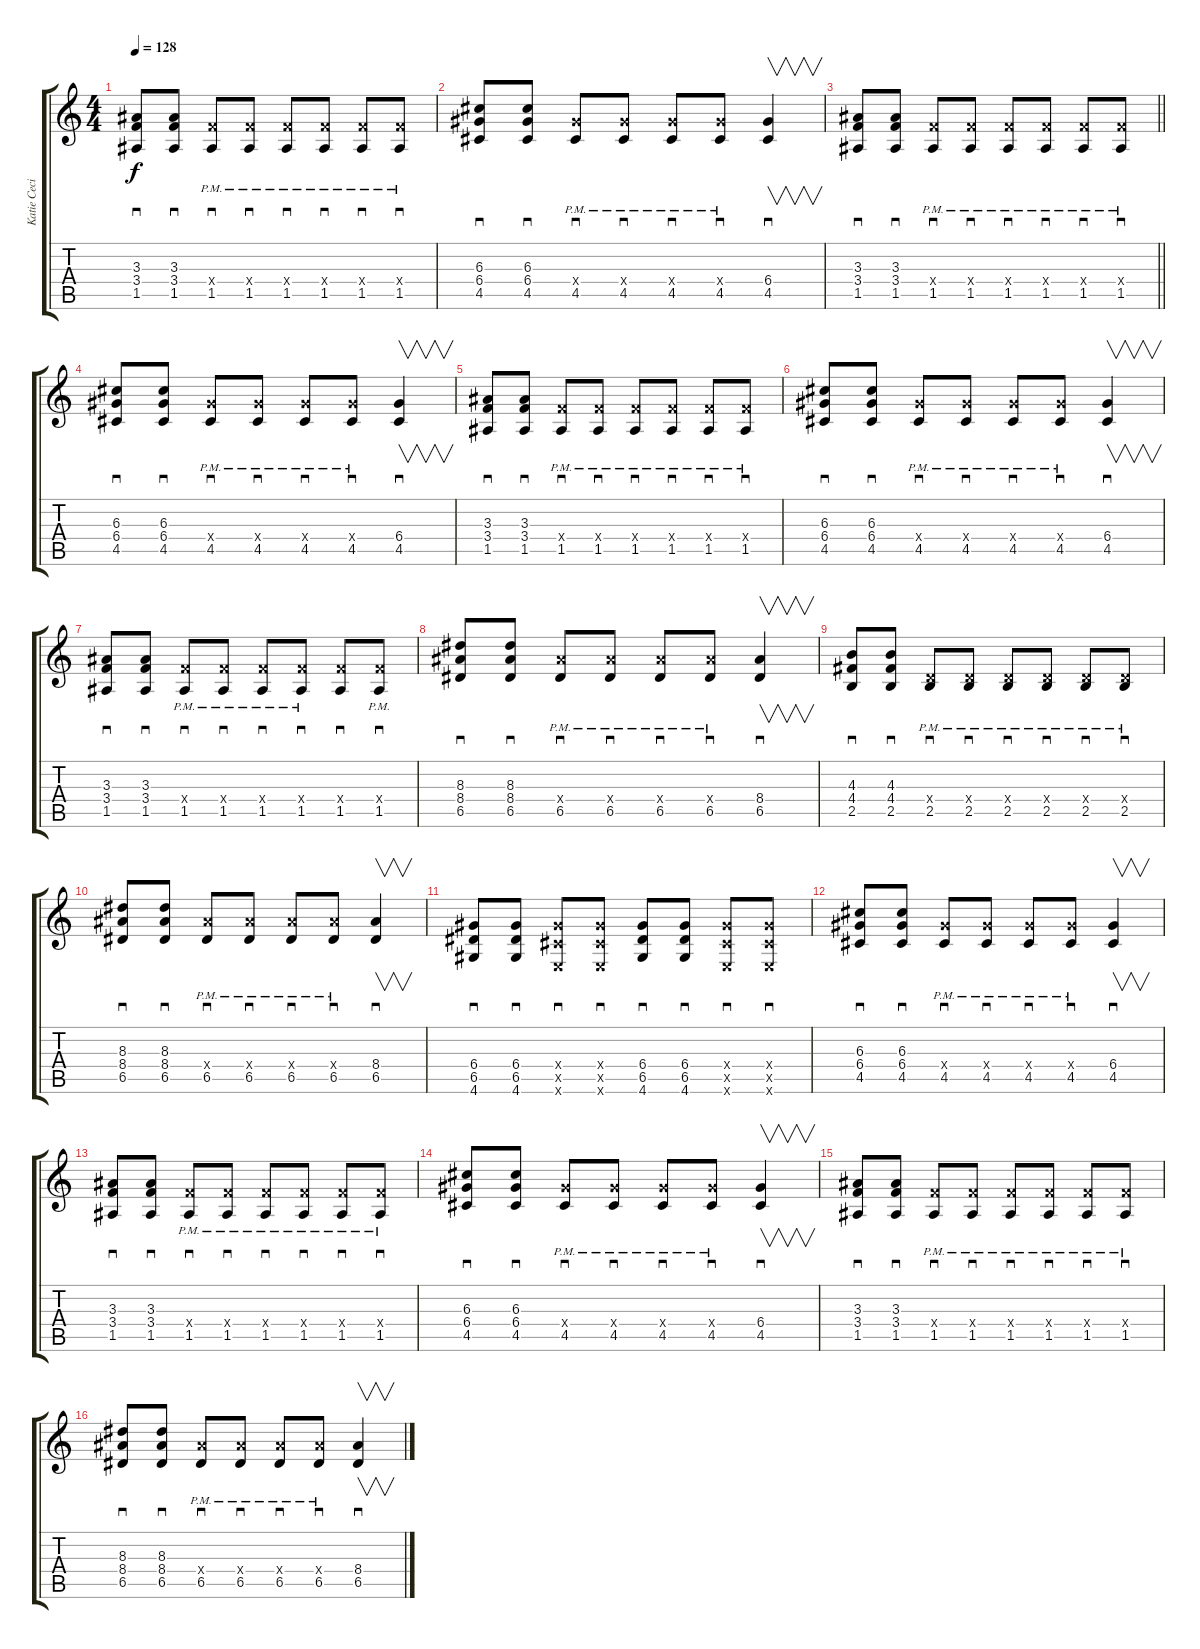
\track ("Katie Cecil" "Katie Ceci") {instrument overdrivenguitar}
\staff {score tabs}
\tuning (E4 B3 G3 D3 A2 E2) {hide}
\ts (4 4)
\tempo 128
\clef g2
\ks c
(3.3 3.4 1.5).8{sd dy f} (3.3 3.4 1.5).8{sd} (3.4{x} 1.5{pm}).8{sd} (3.4{x} 1.5{pm}).8{sd} (3.4{x} 1.5{pm}).8{sd} (3.4{x} 1.5{pm}).8{sd} (3.4{x} 1.5{pm}).8{sd} (3.4{x} 1.5{pm}).8{sd} |
(6.3 6.4 4.5).8{sd} (6.3 6.4 4.5).8{sd} (6.4{pm x} 4.5{pm}).8{sd} (6.4{pm x} 4.5).8{sd} (6.4{pm x} 4.5{pm}).8{sd} (6.4{pm x} 4.5{pm}).8{sd} (6.4 4.5).4{v sd} |
\barLineRight lightlight
(3.3 3.4 1.5).8{sd} (3.3 3.4 1.5).8{sd} (3.4{x} 1.5{pm}).8{sd} (3.4{x} 1.5{pm}).8{sd} (3.4{x} 1.5{pm}).8{sd} (3.4{x} 1.5{pm}).8{sd} (3.4{x} 1.5{pm}).8{sd} (3.4{x} 1.5{pm}).8{sd} |
(6.3 6.4 4.5).8{sd} (6.3 6.4 4.5).8{sd} (6.4{pm x} 4.5{pm}).8{sd} (6.4{pm x} 4.5).8{sd} (6.4{pm x} 4.5{pm}).8{sd} (6.4{pm x} 4.5{pm}).8{sd} (6.4 4.5).4{v sd} |
(3.3 3.4 1.5).8{sd} (3.3 3.4 1.5).8{sd} (3.4{x} 1.5{pm}).8{sd} (3.4{x} 1.5{pm}).8{sd} (3.4{x} 1.5{pm}).8{sd} (3.4{x} 1.5{pm}).8{sd} (3.4{x} 1.5{pm}).8{sd} (3.4{x} 1.5{pm}).8{sd} |
(6.3 6.4 4.5).8{sd} (6.3 6.4 4.5).8{sd} (6.4{pm x} 4.5{pm}).8{sd} (6.4{pm x} 4.5).8{sd} (6.4{pm x} 4.5{pm}).8{sd} (6.4{pm x} 4.5{pm}).8{sd} (6.4 4.5).4{v sd} |
(3.3 3.4 1.5).8{sd} (3.3 3.4 1.5).8{sd} (3.4{x} 1.5{pm}).8{sd} (3.4{x} 1.5{pm}).8{sd} (3.4{x} 1.5{pm}).8{sd} (3.4{x} 1.5{pm}).8{sd} (3.4{x} 1.5).8{sd} (3.4{x} 1.5{pm}).8{sd} |
(8.3 8.4 6.5).8{sd} (8.3 8.4 6.5).8{sd} (8.4{x} 6.5{pm}).8{sd} (8.4{x} 6.5{pm}).8{sd} (8.4{x} 6.5{pm}).8{sd} (8.4{x} 6.5{pm}).8{sd} (8.4 6.5).4{v sd} |
(4.3 4.4 2.5).8{sd} (4.3 4.4 2.5).8{sd} (0.4{x} 2.5{pm}).8{sd} (0.4{x} 2.5{pm}).8{sd} (0.4{x} 2.5{pm}).8{sd} (0.4{x} 2.5{pm}).8{sd} (0.4{x} 2.5{pm}).8{sd} (0.4{x} 2.5{pm}).8{sd} |
(8.3 8.4 6.5).8{sd} (8.3 8.4 6.5).8{sd} (8.4{x} 6.5{pm}).8{sd} (8.4{x} 6.5{pm}).8{sd} (8.4{x} 6.5{pm}).8{sd} (8.4{x} 6.5{pm}).8{sd} (8.4 6.5).4{v sd} |
(6.4 6.5 4.6).8{sd} (6.4 6.5 4.6).8{sd} (6.4{x} 4.5{x} 0.6{x}).8{sd} (6.4{x} 4.5{x} 0.6{x}).8{sd} (6.4 6.5 4.6).8{sd} (6.4 6.5 4.6).8{sd} (6.4{x} 4.5{x} 0.6{x}).8{sd} (6.4{x} 4.5{x} 0.6{x}).8{sd} |
(6.3 6.4 4.5).8{sd} (6.3 6.4 4.5).8{sd} (6.4{pm x} 4.5{pm}).8{sd} (6.4{pm x} 4.5).8{sd} (6.4{pm x} 4.5{pm}).8{sd} (6.4{pm x} 4.5{pm}).8{sd} (6.4 4.5).4{v sd} |
(3.3 3.4 1.5).8{sd} (3.3 3.4 1.5).8{sd} (3.4{x} 1.5{pm}).8{sd} (3.4{x} 1.5{pm}).8{sd} (3.4{x} 1.5{pm}).8{sd} (3.4{x} 1.5{pm}).8{sd} (3.4{x} 1.5{pm}).8{sd} (3.4{x} 1.5{pm}).8{sd} |
(6.3 6.4 4.5).8{sd} (6.3 6.4 4.5).8{sd} (6.4{pm x} 4.5{pm}).8{sd} (6.4{pm x} 4.5).8{sd} (6.4{pm x} 4.5{pm}).8{sd} (6.4{pm x} 4.5{pm}).8{sd} (6.4 4.5).4{v sd} |
(3.3 3.4 1.5).8{sd} (3.3 3.4 1.5).8{sd} (3.4{x} 1.5{pm}).8{sd} (3.4{x} 1.5{pm}).8{sd} (3.4{x} 1.5{pm}).8{sd} (3.4{x} 1.5{pm}).8{sd} (3.4{x} 1.5{pm}).8{sd} (3.4{x} 1.5{pm}).8{sd} |
(8.3 8.4 6.5).8{sd} (8.3 8.4 6.5).8{sd} (8.4{x} 6.5{pm}).8{sd} (8.4{x} 6.5{pm}).8{sd} (8.4{x} 6.5{pm}).8{sd} (8.4{x} 6.5{pm}).8{sd} (8.4 6.5).4{v sd}
